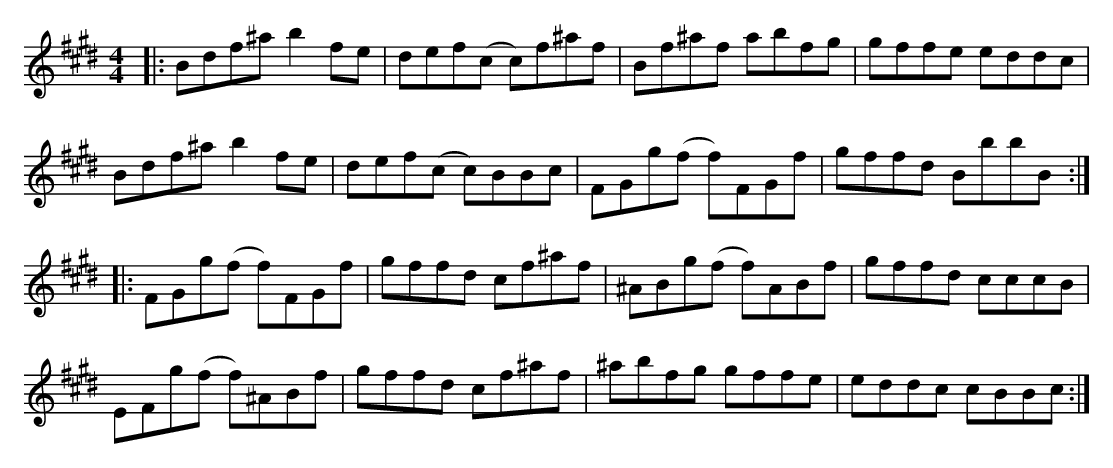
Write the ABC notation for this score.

X:1
M:4/4
K:Bmix
|:Bdf^a b2fe|def(c c)f^af|Bf^af abfg|gffe eddc|
Bdf^a b2fe|def(c c)BBc|FGg(f f)FGf|gffd BbbB:|
|:FGg(f f)FGf|gffd cf^af|^ABg(f f)ABf|gffd cccB|
EFg(f f)^ABf|gffd cf^af|^abfg gffe|eddc cBBc:|
